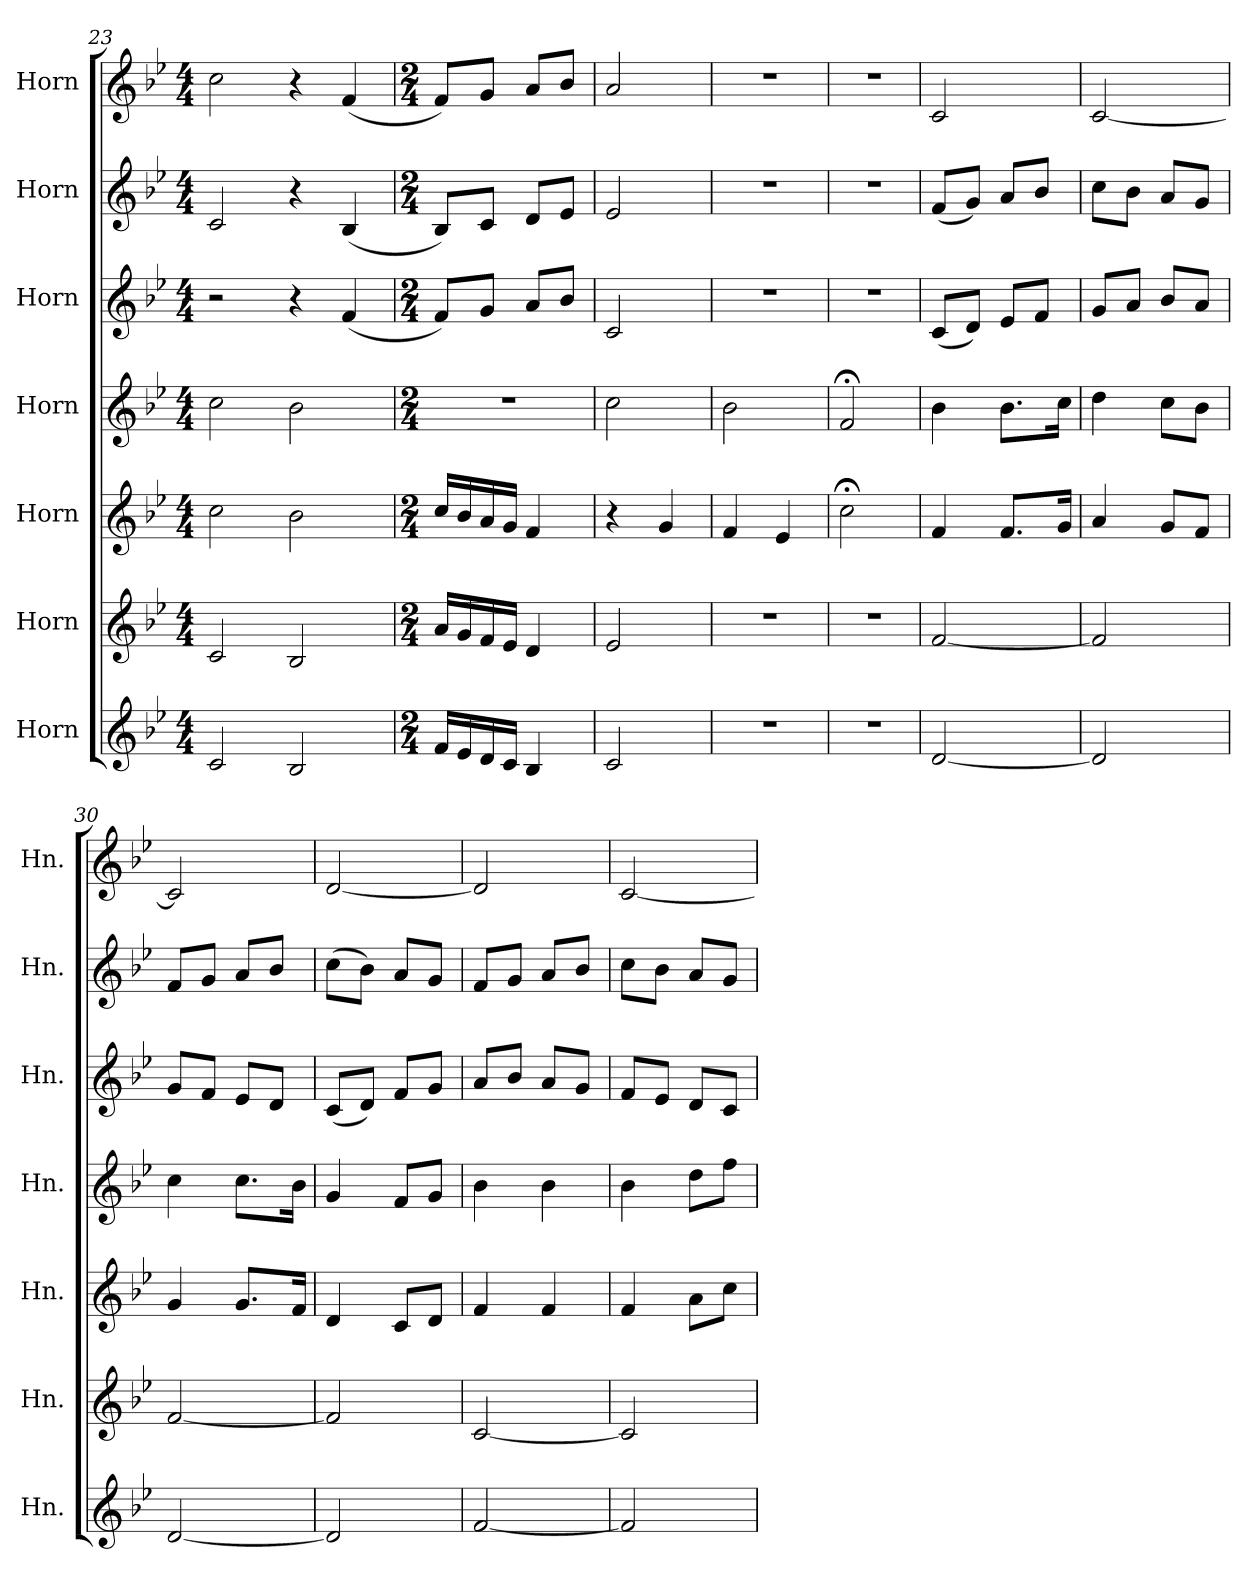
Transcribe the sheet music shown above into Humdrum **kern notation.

**kern	**kern	**kern	**kern	**kern	**kern	**kern
*part7	*part6	*part5	*part4	*part3	*part2	*part1
*staff7	*staff6	*staff5	*staff4	*staff3	*staff2	*staff1
*I"Horn	*I"Horn	*I"Horn	*I"Horn	*I"Horn	*I"Horn	*I"Horn
*I'Hn.	*I'Hn.	*I'Hn.	*I'Hn.	*I'Hn.	*I'Hn.	*I'Hn.
*clefG2	*clefG2	*clefG2	*clefG2	*clefG2	*clefG2	*clefG2
*ITrd4c7	*ITrd4c7	*ITrd4c7	*ITrd4c7	*ITrd4c7	*ITrd4c7	*ITrd4c7
*k[b-e-a-]	*k[b-e-a-]	*k[b-e-a-]	*k[b-e-a-]	*k[b-e-a-]	*k[b-e-a-]	*k[b-e-a-]
*M4/4	*M4/4	*M4/4	*M4/4	*M4/4	*M4/4	*M4/4
=23	=23	=23	=23	=23	=23	=23
2F/	2F/	2f\	2f\	2r	2F/	2f\
2E-/	2E-/	2e-\	2e-\	4r	4r	4r
.	.	.	.	(4B-/	(4E-/	(4B-/
=24	=24	=24	=24	=24	=24	=24
*M2/4	*M2/4	*M2/4	*M2/4	*M2/4	*M2/4	*M2/4
16B-/LL	16d/LL	16f/LL	2r	8B-/L)	8E-/L)	8B-/L)
16A-/	16c/	16e-/	.	.	.	.
16G/	16B-/	16d/	.	8c/J	8F/J	8c/J
16F/JJ	16A-/JJ	16c/JJ	.	.	.	.
4E-/	4G/	4B-/	.	8d/L	8G/L	8d/L
.	.	.	.	8e-/J	8A-/J	8e-/J
=25	=25	=25	=25	=25	=25	=25
2F/	2A-/	4r	2f\	2F/	2A-/	2d/
.	.	4c/	.	.	.	.
=26	=26	=26	=26	=26	=26	=26
2r	2r	4B-/	2e-\	2r	2r	2r
.	.	4A-/	.	.	.	.
=27	=27	=27	=27	=27	=27	=27
2r	2r	2f;<\	2B-;</	2r	2r	2r
=28	=28	=28	=28	=28	=28	=28
[2G/	[2B-/	4B-/	4e-\	(8F/L	(8B-/L	2F/
.	.	.	.	8G/J)	8c/J)	.
.	.	8.B-/L	8.e-\L	8A-/L	8d/L	.
.	.	.	.	8B-/J	8e-/J	.
.	.	16c/Jk	16f\Jk	.	.	.
=29	=29	=29	=29	=29	=29	=29
2G/]	2B-/]	4d/	4g\	8c/L	8f\L	[2F/
.	.	.	.	8d/J	8e-\J	.
.	.	8c/L	8f\L	8e-/L	8d/L	.
.	.	8B-/J	8e-\J	8d/J	8c/J	.
!!LO:PB:g=z
=30	=30	=30	=30	=30	=30	=30
[2G/	[2B-/	4c/	4f\	8c/L	8B-/L	2F/]
.	.	.	.	8B-/J	8c/J	.
.	.	8.c/L	8.f\L	8A-/L	8d/L	.
.	.	.	.	8G/J	8e-/J	.
.	.	16B-/Jk	16e-\Jk	.	.	.
=31	=31	=31	=31	=31	=31	=31
2G/]	2B-/]	4G/	4c/	(8F/L	(8f\L	[2G/
.	.	.	.	8G/J)	8e-\J)	.
.	.	8F/L	8B-/L	8B-/L	8d/L	.
.	.	8G/J	8c/J	8c/J	8c/J	.
=32	=32	=32	=32	=32	=32	=32
[2B-/	[2F/	4B-/	4e-\	8d/L	8B-/L	2G/]
.	.	.	.	8e-/J	8c/J	.
.	.	4B-/	4e-\	8d/L	8d/L	.
.	.	.	.	8c/J	8e-/J	.
=33	=33	=33	=33	=33	=33	=33
2B-/]	2F/]	4B-/	4e-\	8B-/L	8f\L	[2F/
.	.	.	.	8A-/J	8e-\J	.
.	.	8d\L	8g\L	8G/L	8d/L	.
.	.	8f\J	8b-\J	8F/J	8c/J	.
=	=	=	=	=	=	=
*-	*-	*-	*-	*-	*-	*-
